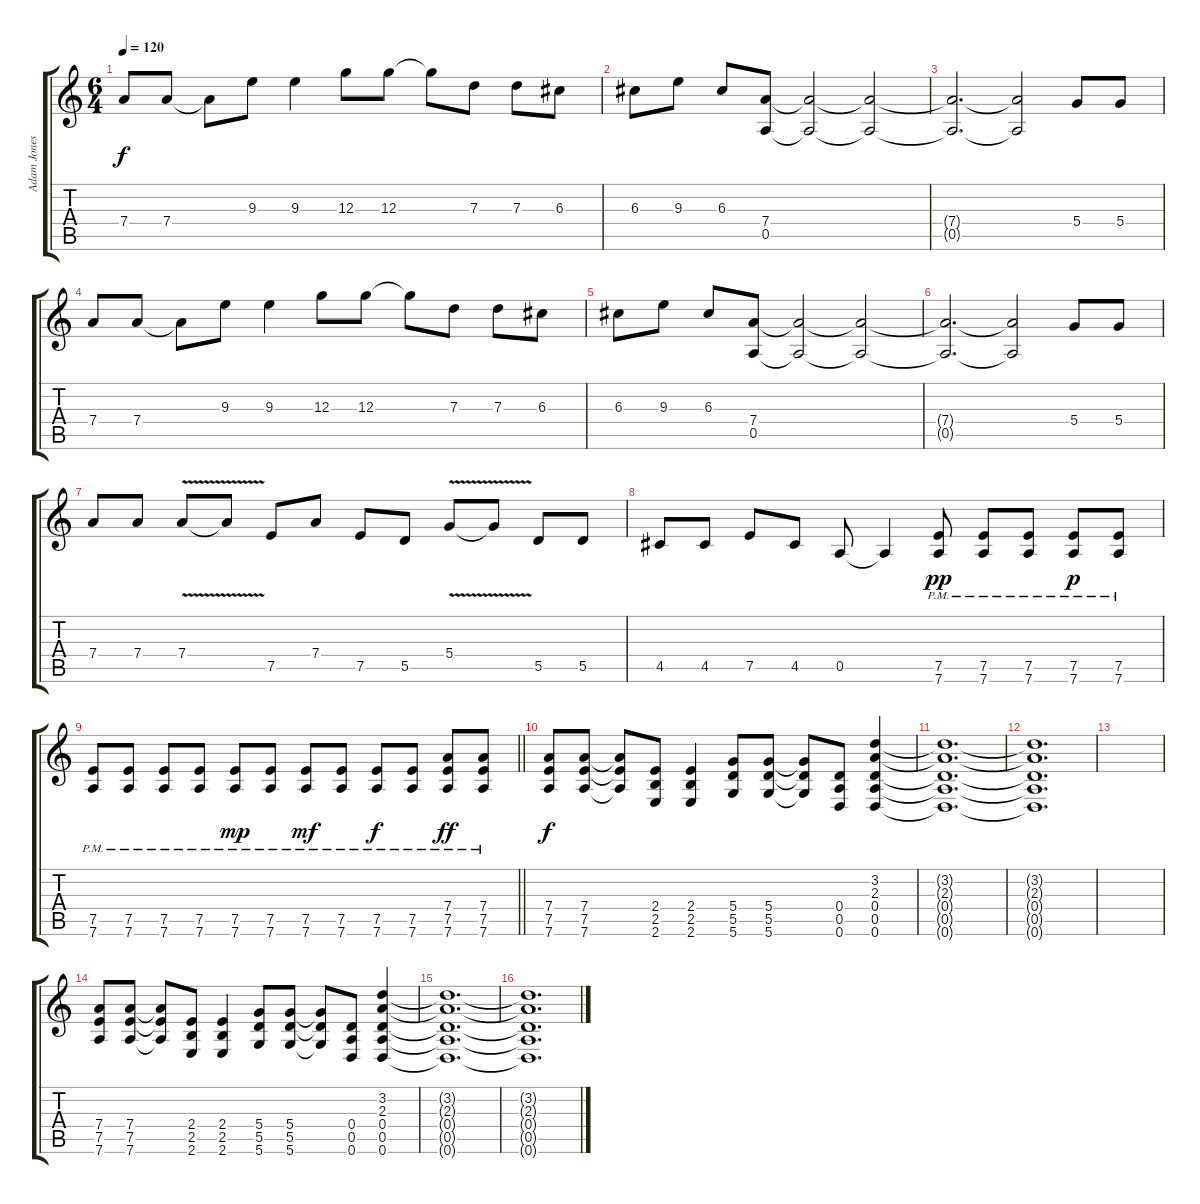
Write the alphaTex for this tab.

\track ("Adam Jones" "Adam Jones") {instrument overdrivenguitar}
\staff {score tabs}
\tuning (E4 B3 G3 D3 A2 D2) {hide}
\ts (6 4)
\tempo 120
\clef g2
\ks c
7.4.8{dy f} 7.4.8 7.4{t}.8 9.3.8 9.3.4 12.3.8 12.3.8 12.3{t}.8 7.3.8 7.3.8 6.3.8 |
6.3.8 9.3.8 6.3.8 (7.4 0.5).8 (7.4{t} 0.5{t}).2 (7.4{t} 0.5{t}).2 |
(7.4{t} 0.5{t}).2{d} (7.4{t} 0.5{t}).2 5.4.8 5.4.8 |
7.4.8 7.4.8 7.4{t}.8 9.3.8 9.3.4 12.3.8 12.3.8 12.3{t}.8 7.3.8 7.3.8 6.3.8 |
6.3.8 9.3.8 6.3.8 (7.4 0.5).8 (7.4{t} 0.5{t}).2 (7.4{t} 0.5{t}).2 |
(7.4{t} 0.5{t}).2{d} (7.4{t} 0.5{t}).2 5.4.8 5.4.8 |
7.4.8 7.4.8 7.4{v}.8 7.4{t}.8 7.5.8 7.4.8 7.5.8 5.5.8 5.4{v}.8 5.4{t}.8 5.5.8 5.5.8 |
4.5.8 4.5.8 7.5.8 4.5.8 0.5.8 0.5{t}.4 (7.5{pm} 7.6{pm}).8{dy pp} (7.5{pm} 7.6{pm}).8 (7.5{pm} 7.6{pm}).8 (7.5{pm} 7.6{pm}).8{dy p} (7.5{pm} 7.6{pm}).8 |
\barLineRight lightlight
(7.5{pm} 7.6{pm}).8 (7.5{pm} 7.6{pm}).8 (7.5{pm} 7.6{pm}).8 (7.5{pm} 7.6{pm}).8 (7.5{pm} 7.6{pm}).8{dy mp} (7.5{pm} 7.6{pm}).8 (7.5{pm} 7.6{pm}).8{dy mf} (7.5{pm} 7.6{pm}).8 (7.5{pm} 7.6{pm}).8{dy f} (7.5{pm} 7.6{pm}).8 (7.4{pm} 7.5{pm} 7.6{pm}).8{dy ff} (7.4{pm} 7.5{pm} 7.6{pm}).8 |
\section ("" "")
(7.4 7.5 7.6).8{dy f} (7.4 7.5 7.6).8 (7.4{t} 7.5{t} 7.6{t}).8 (2.4 2.5 2.6).8 (2.4 2.5 2.6).4 (5.4 5.5 5.6).8 (5.4 5.5 5.6).8 (5.4{t} 5.5{t} 5.6{t}).8 (0.4 0.5 0.6).8 (3.2 2.3 0.4 0.5 0.6).4 |
(3.2{t} 2.3{t} 0.4{t} 0.5{t} 0.6{t}).1{d} |
(3.2{t} 2.3{t} 0.4{t} 0.5{t} 0.6{t}).1{d} |
|
(7.4 7.5 7.6).8 (7.4 7.5 7.6).8 (7.4{t} 7.5{t} 7.6{t}).8 (2.4 2.5 2.6).8 (2.4 2.5 2.6).4 (5.4 5.5 5.6).8 (5.4 5.5 5.6).8 (5.4{t} 5.5{t} 5.6{t}).8 (0.4 0.5 0.6).8 (3.2 2.3 0.4 0.5 0.6).4 |
(3.2{t} 2.3{t} 0.4{t} 0.5{t} 0.6{t}).1{d} |
(3.2{t} 2.3{t} 0.4{t} 0.5{t} 0.6{t}).1{d}
